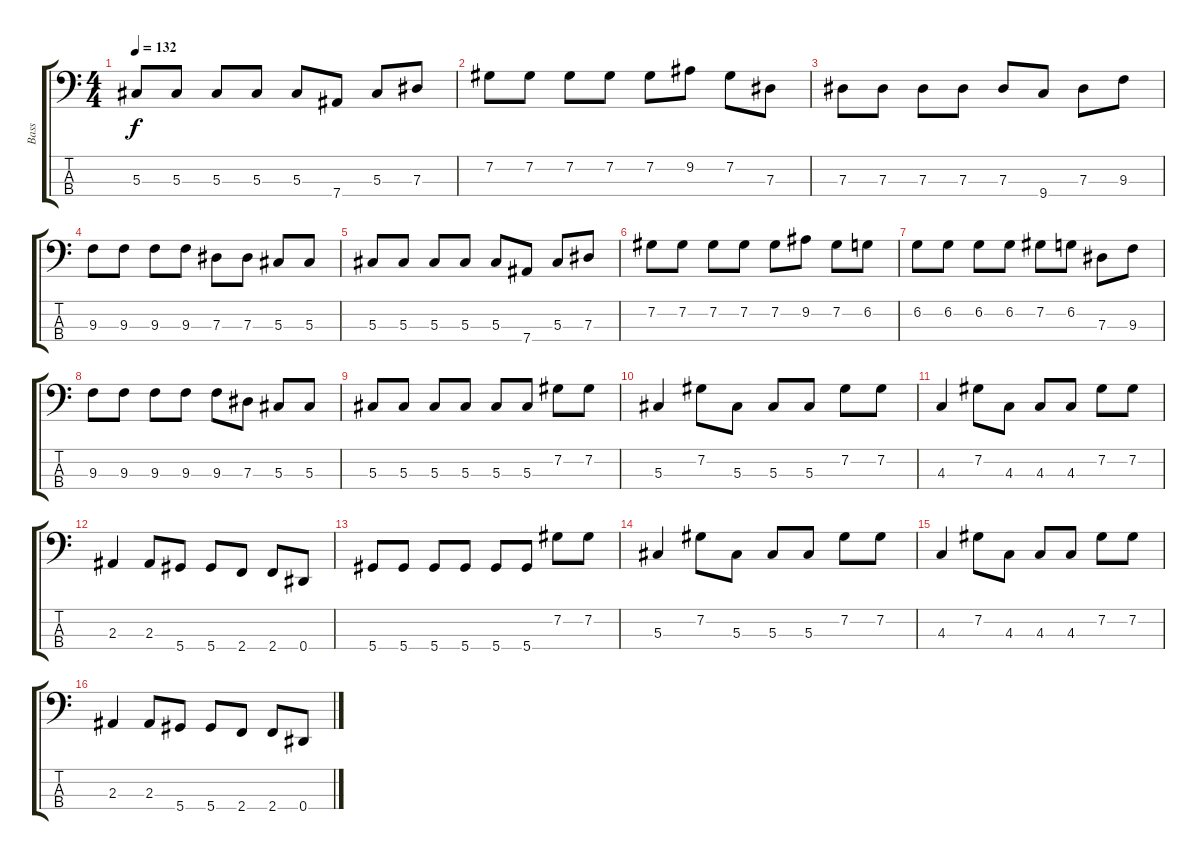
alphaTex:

\track ("Bass" "Bass") {instrument electricbassfinger}
\staff {score tabs}
\tuning (Gb2 Db2 Ab1 Eb1) {hide}
\ts (4 4)
\tempo 132
\clef f4
\ks c
5.3.8{dy f} 5.3.8 5.3.8 5.3.8 5.3.8 7.4.8 5.3.8 7.3.8 |
7.2.8 7.2.8 7.2.8 7.2.8 7.2.8 9.2.8 7.2.8 7.3.8 |
7.3.8 7.3.8 7.3.8 7.3.8 7.3.8 9.4.8 7.3.8 9.3.8 |
9.3.8 9.3.8 9.3.8 9.3.8 7.3.8 7.3.8 5.3.8 5.3.8 |
5.3.8 5.3.8 5.3.8 5.3.8 5.3.8 7.4.8 5.3.8 7.3.8 |
7.2.8 7.2.8 7.2.8 7.2.8 7.2.8 9.2.8 7.2.8 6.2.8 |
6.2.8 6.2.8 6.2.8 6.2.8 7.2.8 6.2.8 7.3.8 9.3.8 |
9.3.8 9.3.8 9.3.8 9.3.8 9.3.8 7.3.8 5.3.8 5.3.8 |
5.3.8 5.3.8 5.3.8 5.3.8 5.3.8 5.3.8 7.2.8 7.2.8 |
5.3.4 7.2.8 5.3.8 5.3.8 5.3.8 7.2.8 7.2.8 |
4.3.4 7.2.8 4.3.8 4.3.8 4.3.8 7.2.8 7.2.8 |
2.3.4 2.3.8 5.4.8 5.4.8 2.4.8 2.4.8 0.4.8 |
5.4.8 5.4.8 5.4.8 5.4.8 5.4.8 5.4.8 7.2.8 7.2.8 |
5.3.4 7.2.8 5.3.8 5.3.8 5.3.8 7.2.8 7.2.8 |
4.3.4 7.2.8 4.3.8 4.3.8 4.3.8 7.2.8 7.2.8 |
2.3.4 2.3.8 5.4.8 5.4.8 2.4.8 2.4.8 0.4.8
